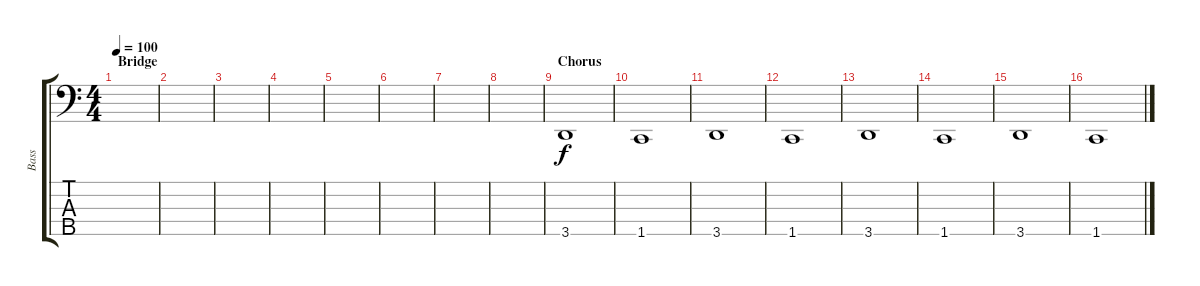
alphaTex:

\track ("Bass" "Bass") {instrument electricbassfinger}
\staff {score tabs}
\tuning (G2 D2 A1 E1 B0) {hide}
\ts (4 4)
\section ("" "Bridge")
\tempo 100
\clef f4
\ks c
|
|
|
|
|
|
|
|
\section ("" "Chorus")
3.5.1{volume 12} |
1.5.1 |
3.5.1 |
1.5.1 |
3.5.1 |
1.5.1 |
3.5.1 |
1.5.1
